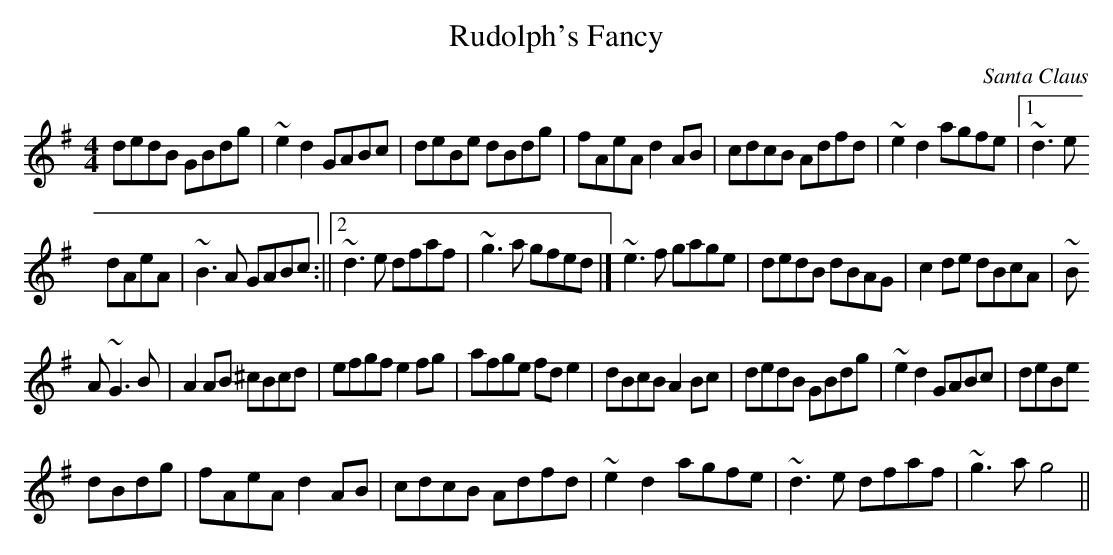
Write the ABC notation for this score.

X:1
T:Rudolph's Fancy
M:4/4
L:1/8
C:Santa Claus
K:G
dedB GBdg|~e2d2 GABc|deBe dBdg|fAeA d2AB|cdcB Adfd|~e2d2 agfe|1 ~d3e
dAeA|~B3A GABc:||2 ~d3e dfaf|~g3a gfed|]~e3f gage|dedB dBAG|c2de dBcA|~B
3A
~G3B|A2AB ^cBcd|efgf e2fg|afge fde2|dBcB A2Bc|dedB GBdg|~e2d2  GABc|deBe
dBdg|fAeA d2AB|cdcB Adfd|~e2d2 agfe|~d3e dfaf|~g3a g4||
